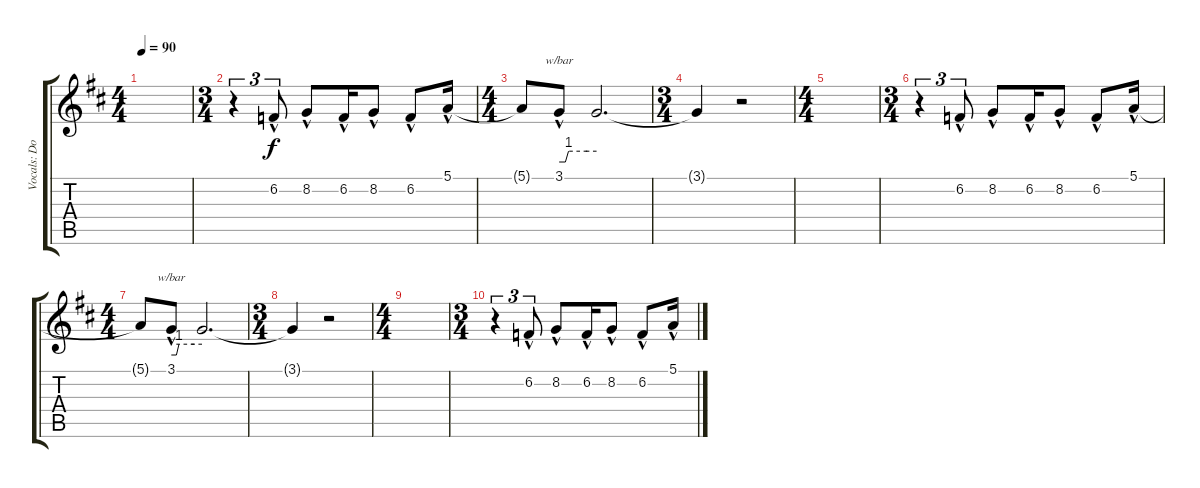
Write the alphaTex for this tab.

\track ("Vocals: Don" "Vocals: Do") {instrument lead2sawtooth}
\staff {score tabs}
\tuning (E4 B3 G3 D3 A2 E2) {hide}
\ts (4 4)
\tempo 90
\clef g2
\ks d
|
\ts (3 4)
r.4{tu (3 2)} 6.2{hac}.8{tu (3 2)} 8.2{hac}.8 6.2{hac}.16 8.2{hac}.8 6.2{hac}.8 5.1{hac}.16 |
\ts (4 4)
5.1{t}.8 3.1{hac}.8{tbe (custom default 0 0 10 0 15 4 45 4 60 4)} 3.1{t}.2{d} |
\ts (3 4)
3.1{t}.4 r.2 |
\ts (4 4)
|
\ts (3 4)
r.4{tu (3 2)} 6.2{hac}.8{tu (3 2)} 8.2{hac}.8 6.2{hac}.16 8.2{hac}.8 6.2{hac}.8 5.1{hac}.16 |
\ts (4 4)
5.1{t}.8 3.1{hac}.8{tbe (custom default 0 0 10 0 15 4 45 4 60 4)} 3.1{t}.2{d} |
\ts (3 4)
3.1{t}.4 r.2 |
\ts (4 4)
|
\ts (3 4)
r.4{tu (3 2)} 6.2{hac}.8{tu (3 2)} 8.2{hac}.8 6.2{hac}.16 8.2{hac}.8 6.2{hac}.8 5.1{hac}.16
